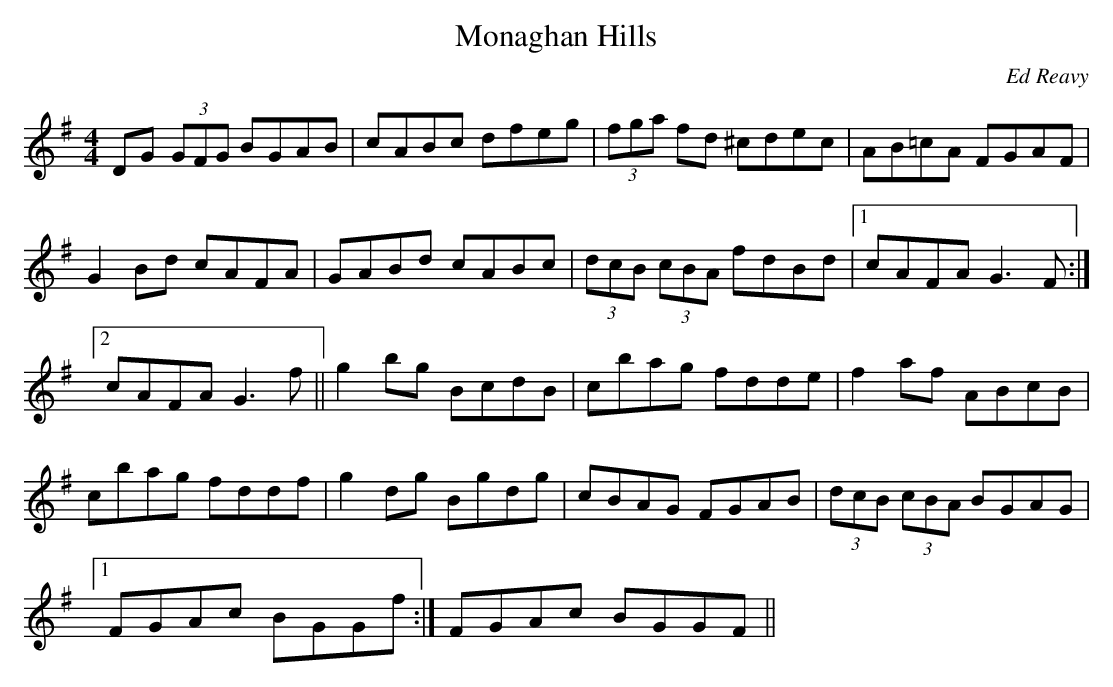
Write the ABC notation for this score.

X:1
T:Monaghan Hills
C:Ed Reavy
M:4/4
L:1/8
K:G
DG (3GFG BGAB|cABc dfeg|(3fga fd ^cdec|AB=cA FGAF|
G2 Bd cAFA|GABd cABc|(3dcB (3cBA fdBd|1cAFA G3 F:|
[2cAFA G3 f||g2 bg BcdB|cbag fdde|f2 af ABcB|
cbag fddf|g2 dg Bgdg|cBAG FGAB|(3dcB (3cBA BGAG|
[1FGAc BGGf:|FGAc BGGF||
